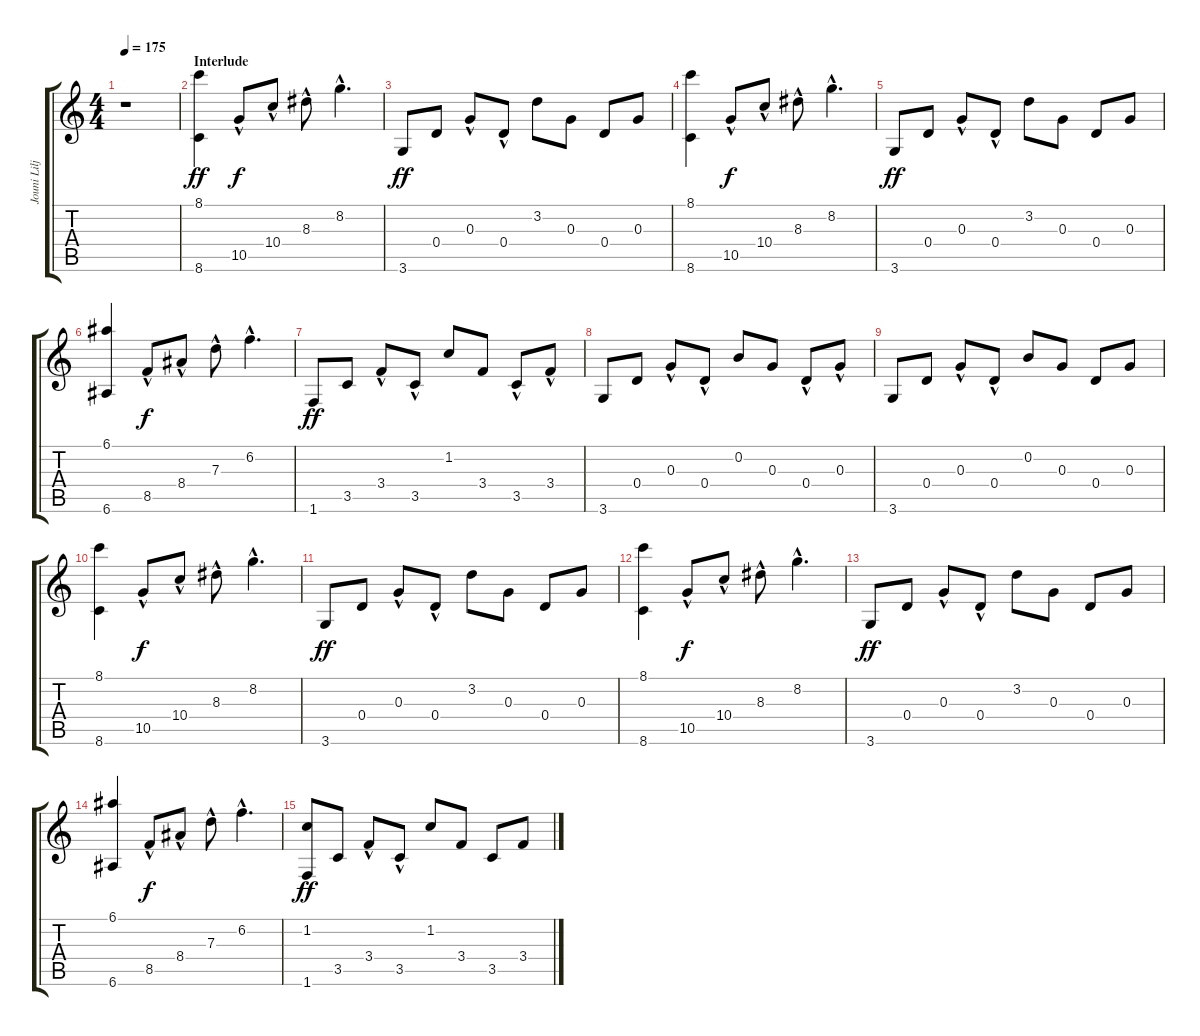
\track ("Jouni Lilja-Rhythm Acoustic" "Jouni Lilj") {instrument acousticguitarsteel}
\staff {score tabs}
\tuning (E4 B3 G3 D3 A2 E2) {hide}
\ts (4 4)
\tempo 175
\clef g2
\ks c
r.1{dy ff} |
\section ("" "Interlude")
(8.1 8.6).4 10.5{hac}.8{dy f} 10.4{hac}.8 8.3{hac}.8 8.2{hac}.4{d} |
3.6.8{dy ff} 0.4.8 0.3{hac}.8 0.4{hac}.8 3.2.8 0.3.8 0.4.8 0.3.8 |
(8.1 8.6).4 10.5{hac}.8{dy f} 10.4{hac}.8 8.3{hac}.8 8.2{hac}.4{d} |
3.6.8{dy ff} 0.4.8 0.3{hac}.8 0.4{hac}.8 3.2.8 0.3.8 0.4.8 0.3.8 |
(6.1 6.6).4 8.5{hac}.8{dy f} 8.4{hac}.8 7.3{hac}.8 6.2{hac}.4{d} |
1.6.8{dy ff} 3.5.8 3.4{hac}.8 3.5{hac}.8 1.2.8 3.4.8 3.5{hac}.8 3.4{hac}.8 |
3.6.8 0.4.8 0.3{hac}.8 0.4{hac}.8 0.2.8 0.3.8 0.4{hac}.8 0.3{hac}.8 |
3.6.8 0.4.8 0.3{hac}.8 0.4{hac}.8 0.2.8 0.3.8 0.4.8 0.3.8 |
(8.1 8.6).4 10.5{hac}.8{dy f} 10.4{hac}.8 8.3{hac}.8 8.2{hac}.4{d} |
3.6.8{dy ff} 0.4.8 0.3{hac}.8 0.4{hac}.8 3.2.8 0.3.8 0.4.8 0.3.8 |
(8.1 8.6).4 10.5{hac}.8{dy f} 10.4{hac}.8 8.3{hac}.8 8.2{hac}.4{d} |
3.6.8{dy ff} 0.4.8 0.3{hac}.8 0.4{hac}.8 3.2.8 0.3.8 0.4.8 0.3.8 |
(6.1 6.6).4 8.5{hac}.8{dy f} 8.4{hac}.8 7.3{hac}.8 6.2{hac}.4{d} |
(1.2 1.6).8{dy ff} 3.5.8 3.4{hac}.8 3.5{hac}.8 1.2.8 3.4.8 3.5.8 3.4.8
